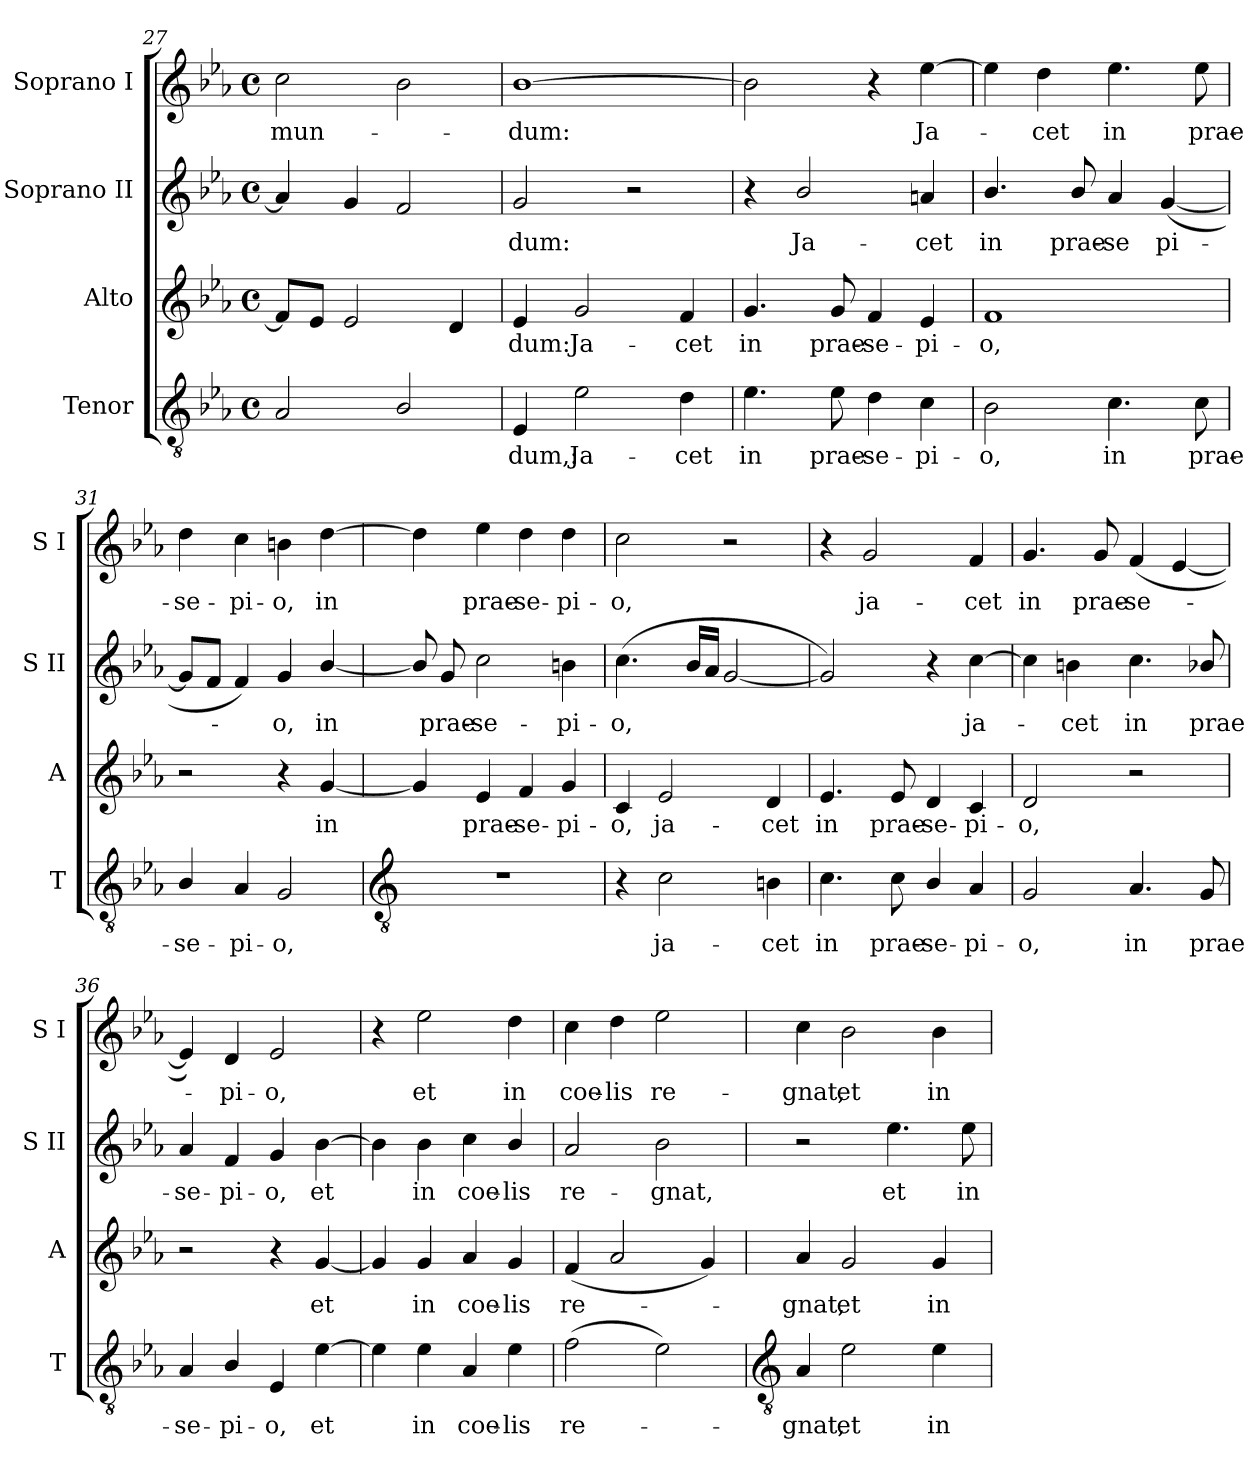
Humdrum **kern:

**kern	**text	**kern	**text	**kern	**text	**kern	**text
*part4	*part4	*part3	*part3	*part2	*part2	*part1	*part1
*staff4	*staff4	*staff3	*staff3	*staff2	*staff2	*staff1	*staff1
*I"Tenor	*	*I"Alto	*	*I"Soprano II	*	*I"Soprano I	*
*I'T	*	*I'A	*	*I'S II	*	*I'S I	*
*clefGv2	*	*clefG2	*	*clefG2	*	*clefG2	*
*k[b-e-a-]	*	*k[b-e-a-]	*	*k[b-e-a-]	*	*k[b-e-a-]	*
*E-:	*	*E-:	*	*E-:	*	*E-:	*
*M4/4	*	*M4/4	*	*M4/4	*	*M4/4	*
*met(c)	*	*met(c)	*	*met(c)	*	*met(c)	*
=27	=27	=27	=27	=27	=27	=27	=27
!	!	!	!	!	!	!	!LO:LY:b
2A-	.	8fL]	.	4a-]	.	2cc	mun-
.	.	8e-J	.	.	.	.	.
.	.	2e-	.	4g	.	.	.
2B-/	.	.	.	2f	.	2b-	.
.	.	4d	.	.	.	.	.
=28	=28	=28	=28	=28	=28	=28	=28
!	!LO:LY:b	!	!LO:LY:b	!	!LO:LY:b	!	!LO:LY:b
4E-	dum,:	4e-	dum:	2g	dum:	[1b-	dum:
!	!LO:LY:b	!	!LO:LY:b	!	!	!	!
2e-	Ja-	2g	Ja-	.	.	.	.
.	.	.	.	2r	.	.	.
!	!LO:LY:b	!	!LO:LY:b	!	!	!	!
4d	-cet	4f	-cet	.	.	.	.
=29	=29	=29	=29	=29	=29	=29	=29
!	!LO:LY:b	!	!LO:LY:b	!	!	!	!
4.e-	in	4.g	in	4r	.	2b-]	.
!	!	!	!	!	!LO:LY:b	!	!
.	.	.	.	2b-/	Ja-	.	.
!	!LO:LY:b	!	!LO:LY:b	!	!	!	!
8e-	prae-	8g	prae-	.	.	.	.
!	!LO:LY:b	!	!LO:LY:b	!	!	!	!
4d	-se-	4f	-se-	.	.	4r	.
!	!LO:LY:b	!	!LO:LY:b	!	!LO:LY:b	!	!LO:LY:b
4c	-pi-	4e-	-pi-	4an	-cet	[4ee-	Ja-
=30	=30	=30	=30	=30	=30	=30	=30
!	!LO:LY:b	!	!LO:LY:b	!	!LO:LY:b	!	!
2B-	-o,	1f	-o,	4.b-/	in	4ee-]	.
!	!	!	!	!	!	!	!LO:LY:b
.	.	.	.	.	.	4dd	cet
!	!	!	!	!	!LO:LY:b	!	!
.	.	.	.	8b-/	prae-	.	.
!	!LO:LY:b	!	!	!	!LO:LY:b	!	!LO:LY:b
4.c	in	.	.	4a-	-se	4.ee-	in
!	!	!	!	!	!LO:LY:b	!	!
.	.	.	.	(<[4g	pi-	.	.
!	!LO:LY:b	!	!	!	!	!	!LO:LY:b
8c	prae-	.	.	.	.	8ee-	prae-
=31	=31	=31	=31	=31	=31	=31	=31
!	!LO:LY:b	!	!	!	!	!	!LO:LY:b
4B-/	-se-	2r	.	8gL]	.	4dd	-se-
.	.	.	.	8fJ	.	.	.
!	!LO:LY:b	!	!	!	!	!	!LO:LY:b
4A-	-pi-	.	.	4f)	.	4cc	-pi-
!	!LO:LY:b	!	!	!	!LO:LY:b	!	!LO:LY:b
2G	-o,	4r	.	4g	o,	4bn	-o,
!	!	!	!LO:LY:b	!	!LO:LY:b	!	!LO:LY:b
.	.	[4g	in	[4b-/	in	[4dd	in
!!LO:LB:g=z
=32	=32	=32	=32	=32	=32	=32	=32
*clefGv2	*	*	*	*	*	*	*
1r	.	4g]	.	8b-/]	.	4dd]	.
!	!	!	!	!	!LO:LY:b	!	!
.	.	.	.	8g	prae-	.	.
!	!	!	!LO:LY:b	!	!LO:LY:b	!	!LO:LY:b
.	.	4e-	prae-	2cc	-se-	4ee-	prae-
!	!	!	!LO:LY:b	!	!	!	!LO:LY:b
.	.	4f	-se-	.	.	4dd	-se-
!	!	!	!LO:LY:b	!	!LO:LY:b	!	!LO:LY:b
.	.	4g	-pi-	4bn	-pi-	4dd	-pi-
=33	=33	=33	=33	=33	=33	=33	=33
!	!	!	!LO:LY:b	!	!LO:LY:b	!	!LO:LY:b
4r	.	4c	-o,	(<4.cc	-o,	2cc	-o,
!	!LO:LY:b	!	!LO:LY:b	!	!	!	!
2c	ja-	2e-	ja-	.	.	.	.
.	.	.	.	16b-LL	.	.	.
.	.	.	.	16a-JJ	.	.	.
.	.	.	.	[2g	.	2r	.
!	!LO:LY:b	!	!LO:LY:b	!	!	!	!
4Bn	-cet	4d	-cet	.	.	.	.
=34	=34	=34	=34	=34	=34	=34	=34
!	!LO:LY:b	!	!LO:LY:b	!	!	!	!
4.c	in	4.e-	in	2g])	.	4r	.
!	!	!	!	!	!	!	!LO:LY:b
.	.	.	.	.	.	2g	ja-
!	!LO:LY:b	!	!LO:LY:b	!	!	!	!
8c	prae-	8e-	prae-	.	.	.	.
!	!LO:LY:b	!	!LO:LY:b	!	!	!	!
4B-/	-se-	4d	-se-	4r	.	.	.
!	!LO:LY:b	!	!LO:LY:b	!	!LO:LY:b	!	!LO:LY:b
4A-	-pi-	4c	-pi-	[4cc	ja-	4f	-cet
=35	=35	=35	=35	=35	=35	=35	=35
!	!LO:LY:b	!	!LO:LY:b	!	!	!	!LO:LY:b
2G	-o,	2d	-o,	4cc]	.	4.g	in
!	!	!	!	!	!LO:LY:b	!	!
.	.	.	.	4bn	cet	.	.
!	!	!	!	!	!	!	!LO:LY:b
.	.	.	.	.	.	8g	prae-
!	!LO:LY:b	!	!	!	!LO:LY:b	!	!LO:LY:b
4.A-	in	2r	.	4.cc	in	(<4f	-se-
.	.	.	.	.	.	[4e-	.
!	!LO:LY:b	!	!	!	!LO:LY:b	!	!
8G	prae-	.	.	8b-X/	prae-	.	.
=36	=36	=36	=36	=36	=36	=36	=36
!	!LO:LY:b	!	!	!	!LO:LY:b	!	!
4A-	-se-	2r	.	4a-	-se-	4e-])	.
!	!LO:LY:b	!	!	!	!LO:LY:b	!	!LO:LY:b
4B-/	-pi-	.	.	4f	-pi-	4d	pi-
!	!LO:LY:b	!	!	!	!LO:LY:b	!	!LO:LY:b
4E-	-o,	4r	.	4g	-o,	2e-	-o,
!	!LO:LY:b	!	!LO:LY:b	!	!LO:LY:b	!	!
[4e-	et	[4g	et	[4b-	et	.	.
=37	=37	=37	=37	=37	=37	=37	=37
4e-]	.	4g]	.	4b-]	.	4r	.
!	!LO:LY:b	!	!LO:LY:b	!	!LO:LY:b	!	!LO:LY:b
4e-	in	4g	in	4b-	in	2ee-	et
!	!LO:LY:b	!	!LO:LY:b	!	!LO:LY:b	!	!
4A-	coe-	4a-	coe-	4cc	coe-	.	.
!	!LO:LY:b	!	!LO:LY:b	!	!LO:LY:b	!	!LO:LY:b
4e-	-lis	4g	-lis	4b-/	-lis	4dd	in
=38	=38	=38	=38	=38	=38	=38	=38
!	!LO:LY:b	!	!LO:LY:b	!	!LO:LY:b	!	!LO:LY:b
(>2f	re-	(<4f	re-	2a-	re-	4cc	coe-
!	!	!	!	!	!	!	!LO:LY:b
.	.	2a-	.	.	.	4dd	-lis
!	!	!	!	!	!LO:LY:b	!	!LO:LY:b
2e-)	.	.	.	2b-	-gnat,	2ee-	re-
.	.	4g)	.	.	.	.	.
!!LO:LB:g=z
=39	=39	=39	=39	=39	=39	=39	=39
*clefGv2	*	*	*	*	*	*	*
!	!LO:LY:b	!	!LO:LY:b	!	!	!	!LO:LY:b
4A-	gnat,	4a-	gnat,	2r	.	4cc	-gnat,
!	!LO:LY:b	!	!LO:LY:b	!	!	!	!LO:LY:b
2e-	et	2g	et	.	.	2b-	et
!	!	!	!	!	!LO:LY:b	!	!
.	.	.	.	4.ee-	et	.	.
!	!LO:LY:b	!	!LO:LY:b	!	!	!	!LO:LY:b
4e-	in	4g	in	.	.	4b-	in
!	!	!	!	!	!LO:LY:b	!	!
.	.	.	.	8ee-	in	.	.
=	=	=	=	=	=	=	=
*-	*-	*-	*-	*-	*-	*-	*-
